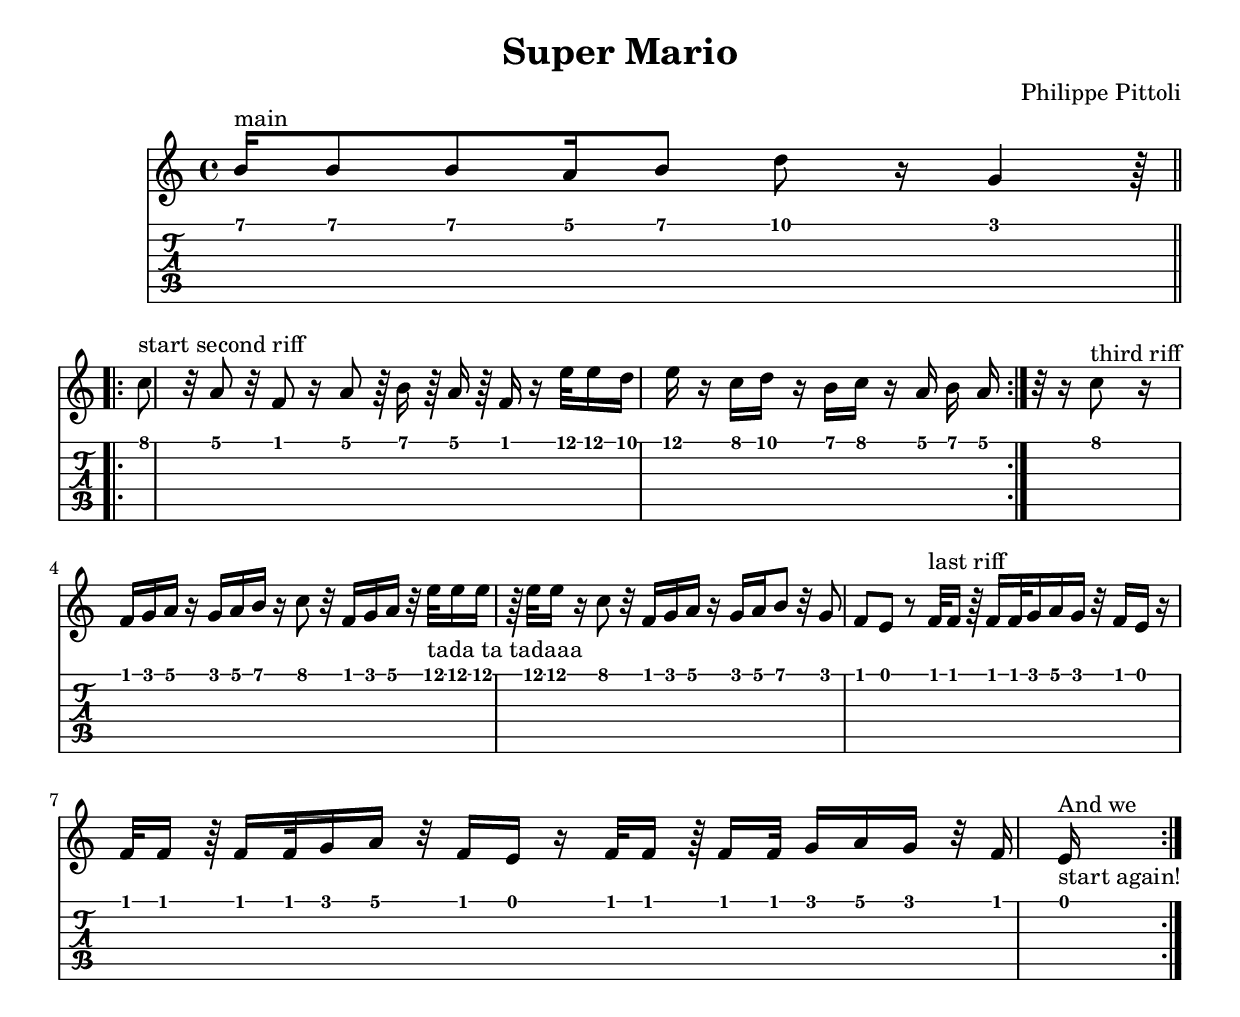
\version "2.18.1"
\header {
  title = \markup "Super Mario"
  composer = "Philippe Pittoli"
}

supermario = \relative {

  \repeat volta 2 {
    b'16^"main" b8 b a16 b8 d8 r16 g,4 r64 % main

    % second
    \repeat volta 2 {
      c8^"start second riff" r32 a8 r32 f8 r16 a8 r64 b16 r64 a16 r64 f16 r16
      e'32 e16 d e r16 c d r16 b c r16 a b a
    }

    r32 % PAUSE
    r16 % PAUSE

    c8^"third riff" r16 f,16 g a r16 g a b
    r16 c8 r32 f,16 g a r32 e'32-"tada ta tadaaa" e16 e16 r64 e32 e16
    r16 c8 r32 f,16 g a r16 g a b8 r32 g8 f e 

    r8 % PAUSE

    f32^"last riff" f16 r64 f16 f32 g16 a g r32 f16 e
    r16 f32 f16 r64 f16 f32 g16 a r32 f16 e
    r16 f32 f16 r64 f16 f32 g16 a g r32 f16 e^"And we"-"start again!"
  }
}

\score {
  <<
  \new Staff {
  \supermario
  }
  \new TabStaff {
  \supermario
  }
  >>
}

\bookpart {
  \header {
    title = "Super Mario"
  }
  \score {
    \supermario
    \midi { }
  }
}
